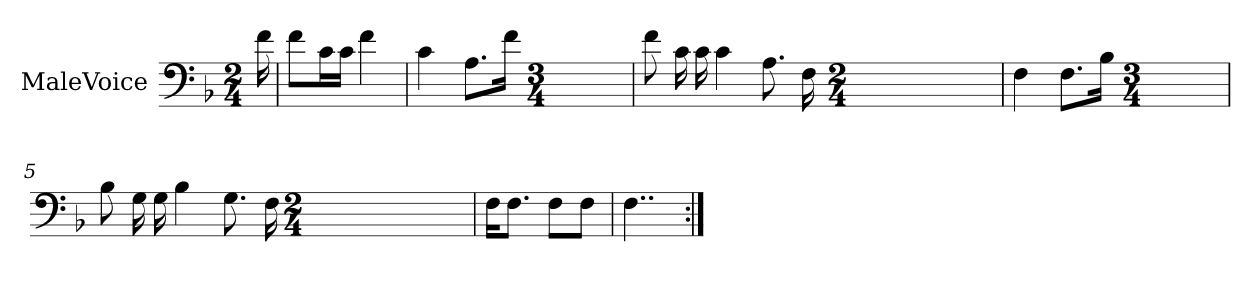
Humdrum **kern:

**kern
*part1
*staff1
*I"MaleVoice
*clefF4
*k[b-]
*M2/4
*MM76
=
16f
=1
8f\L
16c\L
16c\JJ
4f
=2
4c
8.A\L
16f\Jk
*M3/4
=3
8f
16c
16c
4c
8.A
16F
*M2/4
=4
4F
8.F\L
16B-\Jk
*M3/4
=5
8B-
16G
16G
4B-
8.G
16F
*M2/4
=6
16F\KL
8.F\J
8F\L
8F\J
=7
4..F
=:|!
*-
